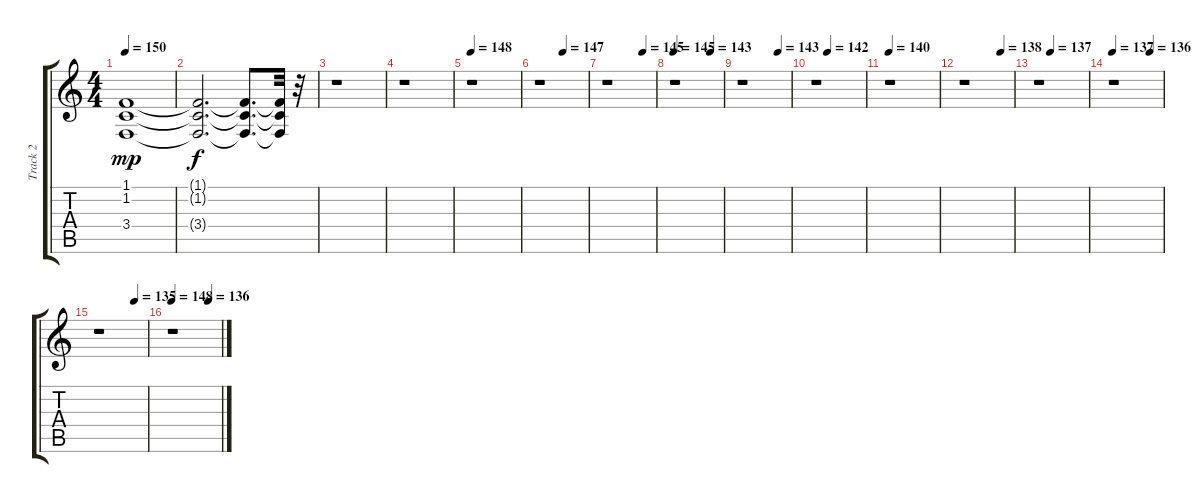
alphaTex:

\track ("Track 2" "Track 2") {instrument tenorsax}
\staff {score tabs}
\tuning (E4 B3 G3 D3 A2 E2) {hide}
\ts (4 4)
\tempo 150
\clef g2
\ks c
(1.1 1.2 3.4).1{dy mp volume 16} |
(1.1{t} 1.2{t} 3.4{t}).2{d dy f} (1.1{t} 1.2{t} 3.4{t}).8{d} (1.1{t} 1.2{t} 3.4{t}).32 r.32 |
r.1 |
r.1 |
\tempo 148
r.1 |
\tempo (147 0.5)
r.1 |
\tempo (145 0.75)
r.1 |
\tempo 145
\tempo (143 0.75)
r.1 |
\tempo (143 0.75)
r.1 |
\tempo (142 0.25)
r.1 |
\tempo 140
r.1 |
\tempo (138 0.75)
r.1 |
\tempo (137 0.25)
r.1 |
\tempo 137
\tempo (136 0.75)
r.1 |
\tempo (135 0.75)
r.1 |
\tempo 148
\tempo (136 0.75)
r.1
